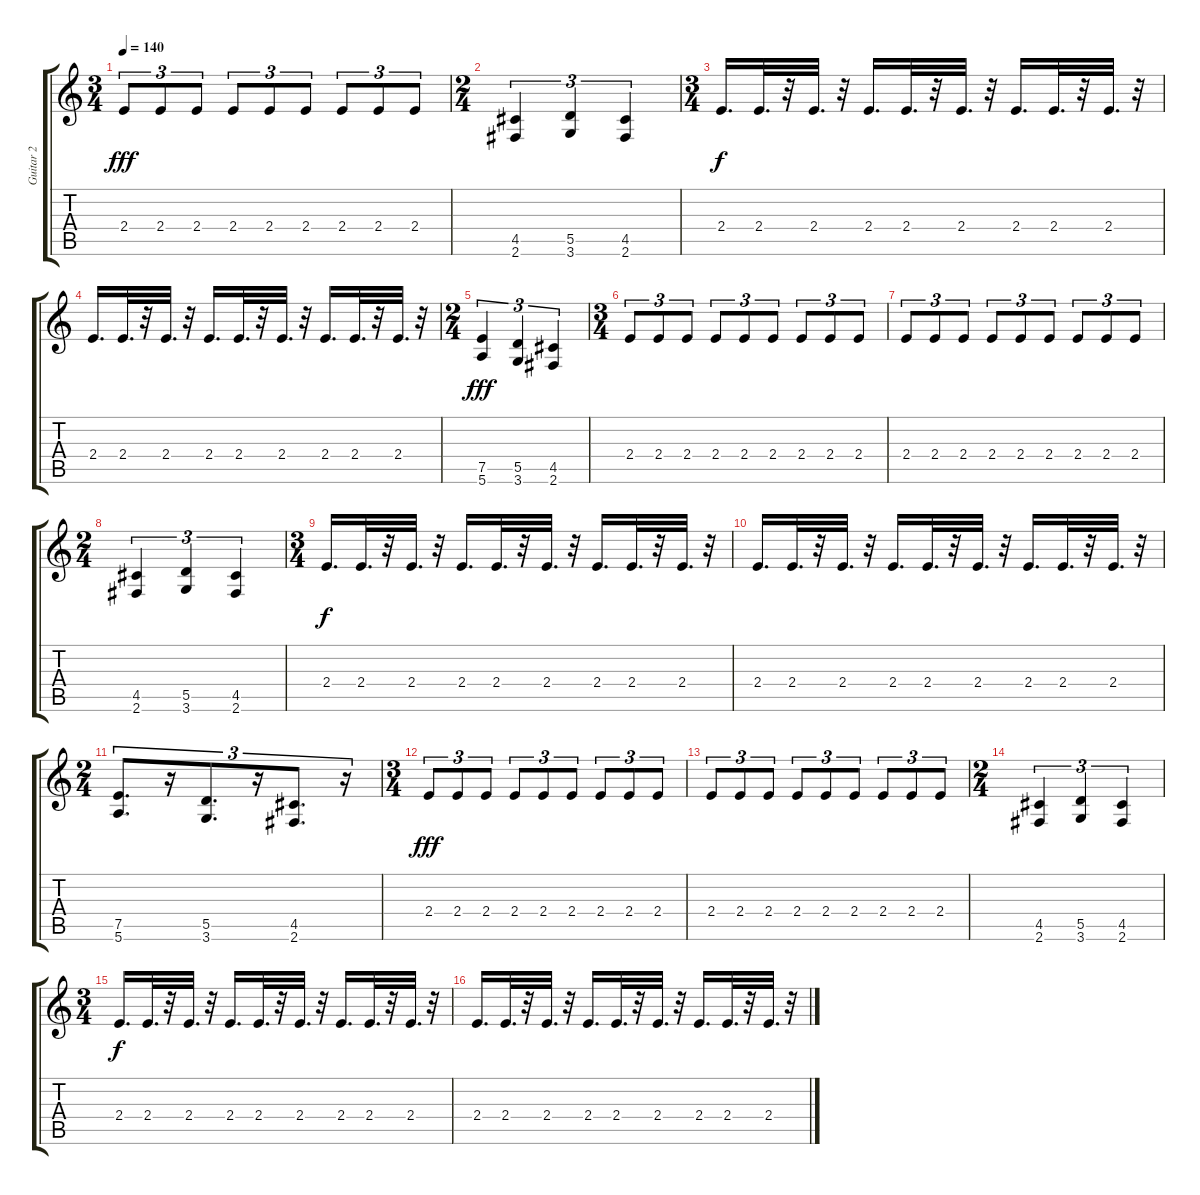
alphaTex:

\track ("Guitar 2" "Guitar 2") {instrument distortionguitar}
\staff {score tabs}
\tuning (E4 B3 G3 D3 A2 E2) {hide}
\ts (3 4)
\tempo 140
\clef g2
\ks c
2.4.8{tu (3 2) dy fff} 2.4.8{tu (3 2)} 2.4.8{tu (3 2)} 2.4.8{tu (3 2)} 2.4.8{tu (3 2)} 2.4.8{tu (3 2)} 2.4.8{tu (3 2)} 2.4.8{tu (3 2)} 2.4.8{tu (3 2)} |
\ts (2 4)
(4.5 2.6).4{tu (3 2)} (5.5 3.6).4{tu (3 2)} (4.5 2.6).4{tu (3 2)} |
\ts (3 4)
2.4.16{d dy f} 2.4.32{d} r.32 2.4.32{d} r.32 2.4.16{d} 2.4.32{d} r.32 2.4.32{d} r.32 2.4.16{d} 2.4.32{d} r.32 2.4.32{d} r.32 |
2.4.16{d} 2.4.32{d} r.32 2.4.32{d} r.32 2.4.16{d} 2.4.32{d} r.32 2.4.32{d} r.32 2.4.16{d} 2.4.32{d} r.32 2.4.32{d} r.32 |
\ts (2 4)
(7.5 5.6).4{tu (3 2) dy fff} (5.5 3.6).4{tu (3 2)} (4.5 2.6).4{tu (3 2)} |
\ts (3 4)
2.4.8{tu (3 2)} 2.4.8{tu (3 2)} 2.4.8{tu (3 2)} 2.4.8{tu (3 2)} 2.4.8{tu (3 2)} 2.4.8{tu (3 2)} 2.4.8{tu (3 2)} 2.4.8{tu (3 2)} 2.4.8{tu (3 2)} |
2.4.8{tu (3 2)} 2.4.8{tu (3 2)} 2.4.8{tu (3 2)} 2.4.8{tu (3 2)} 2.4.8{tu (3 2)} 2.4.8{tu (3 2)} 2.4.8{tu (3 2)} 2.4.8{tu (3 2)} 2.4.8{tu (3 2)} |
\ts (2 4)
(4.5 2.6).4{tu (3 2)} (5.5 3.6).4{tu (3 2)} (4.5 2.6).4{tu (3 2)} |
\ts (3 4)
2.4.16{d dy f} 2.4.32{d} r.32 2.4.32{d} r.32 2.4.16{d} 2.4.32{d} r.32 2.4.32{d} r.32 2.4.16{d} 2.4.32{d} r.32 2.4.32{d} r.32 |
2.4.16{d} 2.4.32{d} r.32 2.4.32{d} r.32 2.4.16{d} 2.4.32{d} r.32 2.4.32{d} r.32 2.4.16{d} 2.4.32{d} r.32 2.4.32{d} r.32 |
\ts (2 4)
(7.5 5.6).8{d tu (3 2)} r.16{tu (3 2)} (5.5 3.6).8{d tu (3 2)} r.16{tu (3 2)} (4.5 2.6).8{d tu (3 2)} r.16{tu (3 2)} |
\ts (3 4)
2.4.8{tu (3 2) dy fff} 2.4.8{tu (3 2)} 2.4.8{tu (3 2)} 2.4.8{tu (3 2)} 2.4.8{tu (3 2)} 2.4.8{tu (3 2)} 2.4.8{tu (3 2)} 2.4.8{tu (3 2)} 2.4.8{tu (3 2)} |
2.4.8{tu (3 2)} 2.4.8{tu (3 2)} 2.4.8{tu (3 2)} 2.4.8{tu (3 2)} 2.4.8{tu (3 2)} 2.4.8{tu (3 2)} 2.4.8{tu (3 2)} 2.4.8{tu (3 2)} 2.4.8{tu (3 2)} |
\ts (2 4)
(4.5 2.6).4{tu (3 2)} (5.5 3.6).4{tu (3 2)} (4.5 2.6).4{tu (3 2)} |
\ts (3 4)
2.4.16{d dy f} 2.4.32{d} r.32 2.4.32{d} r.32 2.4.16{d} 2.4.32{d} r.32 2.4.32{d} r.32 2.4.16{d} 2.4.32{d} r.32 2.4.32{d} r.32 |
2.4.16{d} 2.4.32{d} r.32 2.4.32{d} r.32 2.4.16{d} 2.4.32{d} r.32 2.4.32{d} r.32 2.4.16{d} 2.4.32{d} r.32 2.4.32{d} r.32
